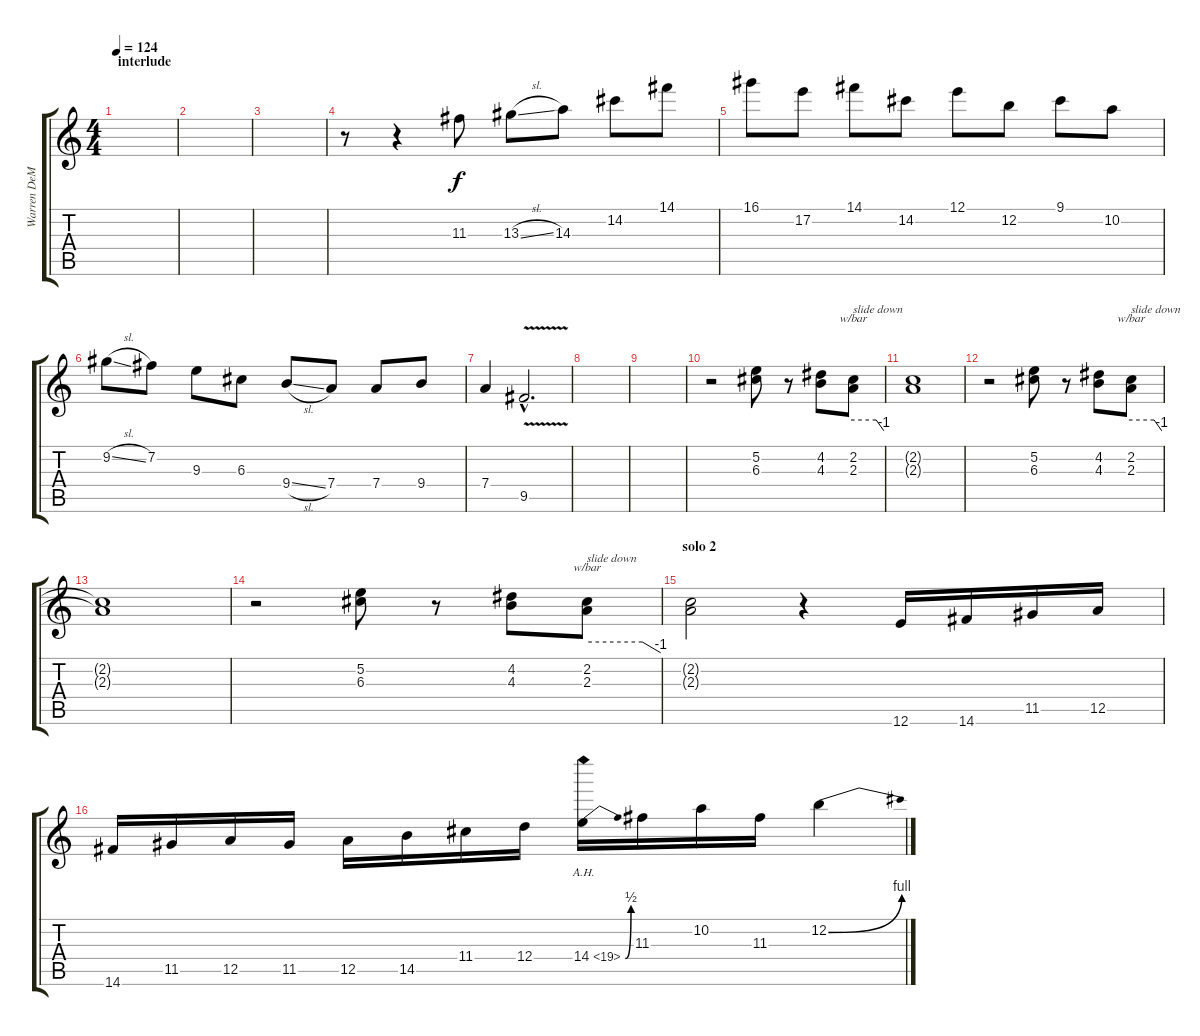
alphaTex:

\track ("Warren DeMartini" "Warren DeM") {instrument distortionguitar}
\staff {score tabs}
\tuning (E4 B3 G3 D3 A2 E2) {hide}
\ts (4 4)
\section ("" "interlude")
\tempo 124
\clef g2
\ks c
|
|
|
r.8 r.4 11.3.8 13.3{sl}.8 14.3.8 14.2.8 14.1.8 |
16.1.8 17.2.8 14.1.8 14.2.8 12.1.8 12.2.8 9.1.8 10.2.8 |
9.2{sl}.8 7.2.8 9.3.8 6.3.8 9.4{sl}.8 7.4.8 7.4.8 9.4.8 |
7.4.4 9.5{v hac}.2{d} |
|
|
r.2 (5.2 6.3).8 r.8 (4.2 4.3).8 (2.2 2.3).8{tbe (custom default 0 0 45 0 60 -4) txt "slide down"} |
(2.2{t} 2.3{t}).1 |
r.2 (5.2 6.3).8 r.8 (4.2 4.3).8 (2.2 2.3).8{tbe (custom default 0 0 45 0 60 -4) txt "slide down"} |
(2.2{t} 2.3{t}).1 |
r.2 (5.2 6.3).8 r.8 (4.2 4.3).8 (2.2 2.3).8{tbe (custom default 0 0 45 0 60 -4) txt "slide down"} |
\section ("" "solo 2")
(2.2{t} 2.3{t}).2 r.4 12.6.16 14.6.16 11.5.16 12.5.16 |
14.6.16 11.5.16 12.5.16 11.5.16 12.5.16 14.5.16 11.4.16 12.4.16 14.4{be (bend 0 0 60 2) ah 5}.16 11.3.16 10.2.16 11.3.16 12.2{be (bend 0 0 60 4)}.4
